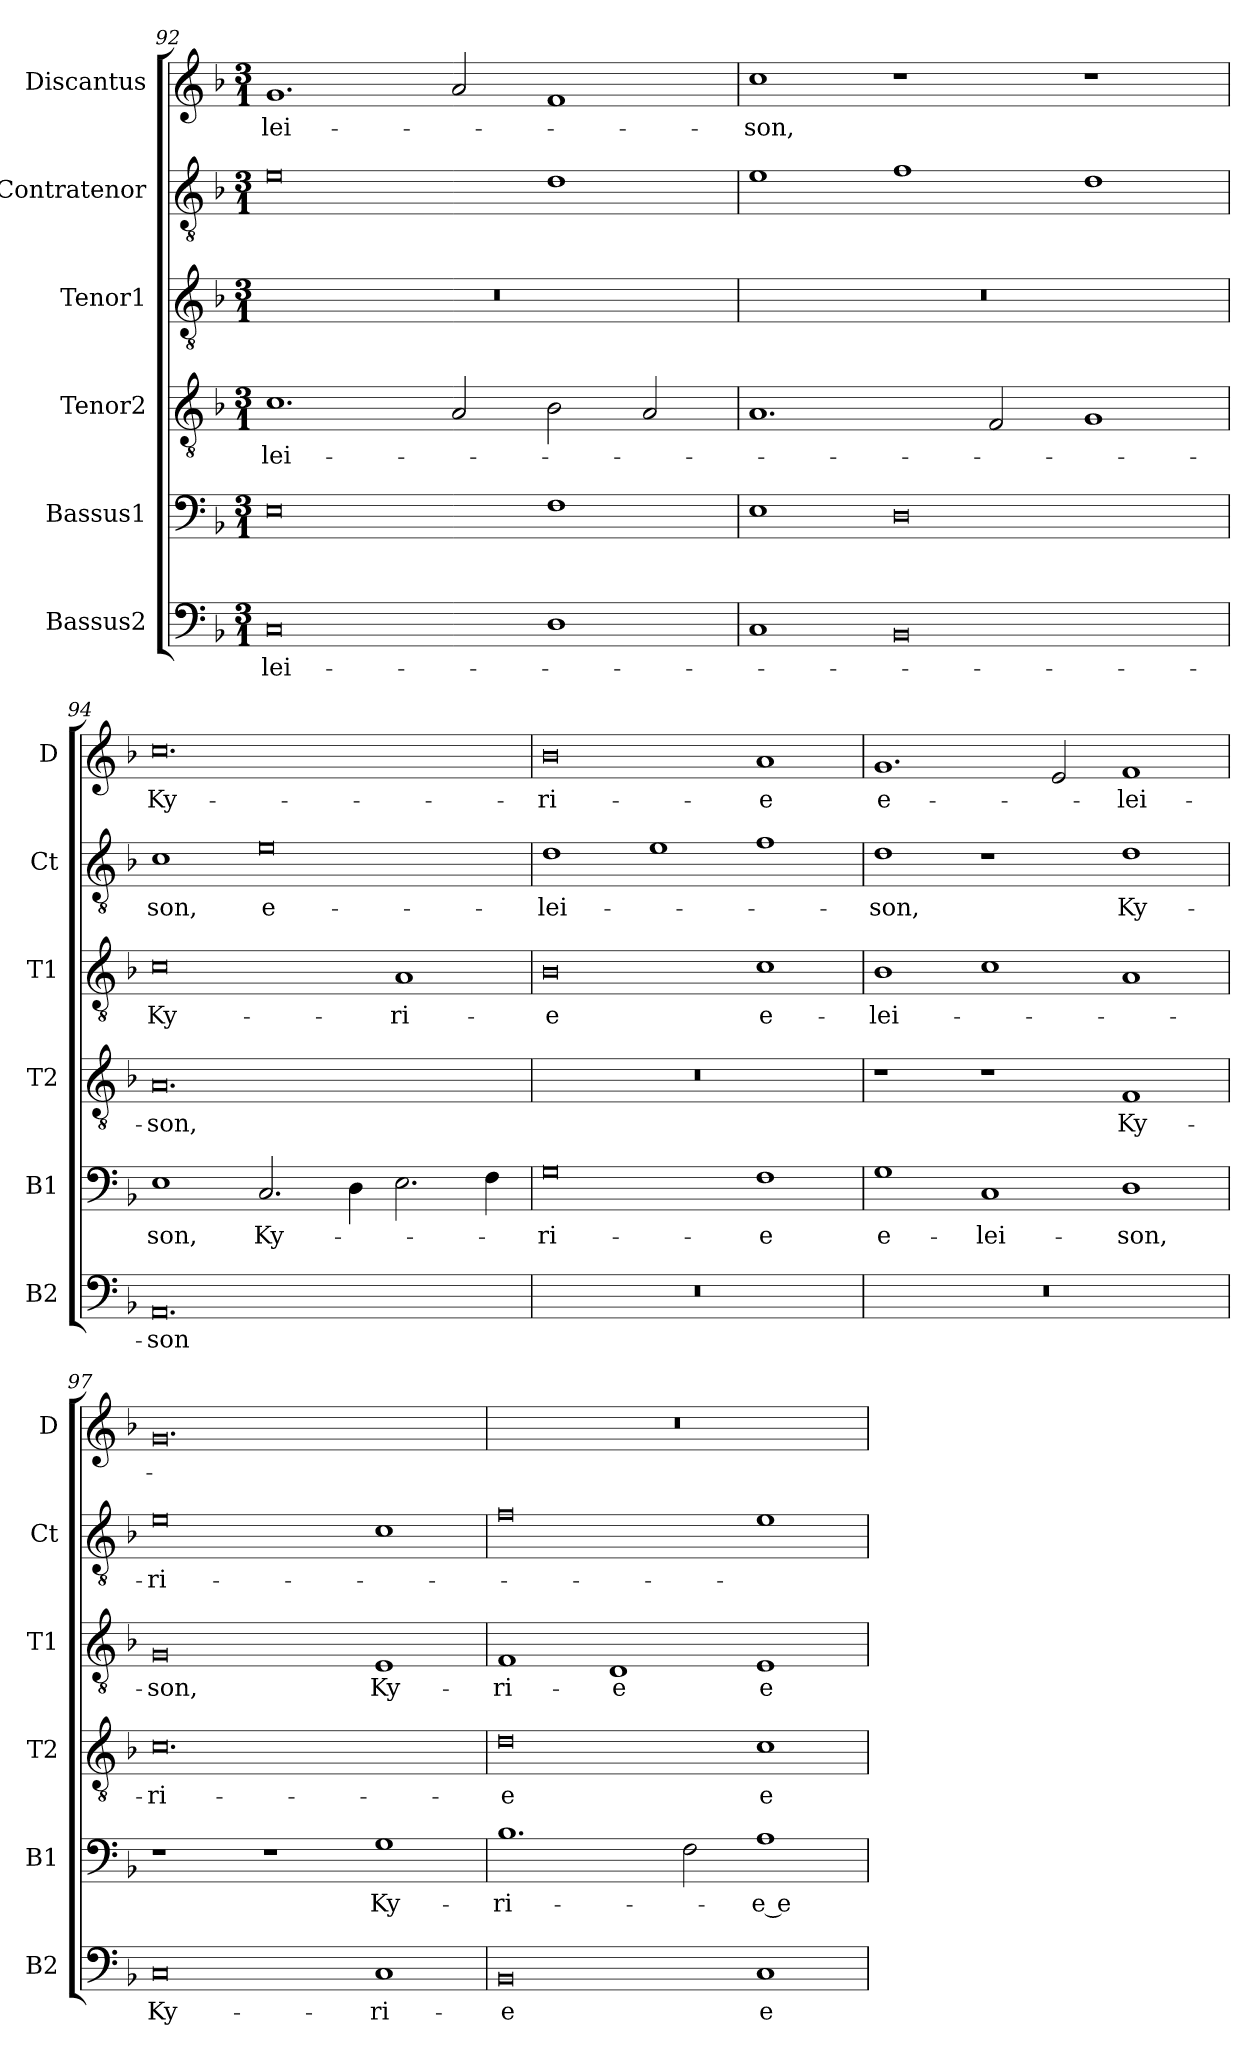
**kern	**text	**kern	**text	**kern	**text	**kern	**text	**kern	**text	**kern	**text
*part6	*part6	*part5	*part5	*part4	*part4	*part3	*part3	*part2	*part2	*part1	*part1
*staff6	*staff6	*staff5	*staff5	*staff4	*staff4	*staff3	*staff3	*staff2	*staff2	*staff1	*staff1
*I"Bassus2	*	*I"Bassus1	*	*I"Tenor2	*	*I"Tenor1	*	*I"Contratenor	*	*I"Discantus	*
*I'B2	*	*I'B1	*	*I'T2	*	*I'T1	*	*I'Ct	*	*I'D	*
*clefF4	*	*clefF4	*	*clefGv2	*	*clefGv2	*	*clefGv2	*	*clefG2	*
*k[b-]	*	*k[b-]	*	*k[b-]	*	*k[b-]	*	*k[b-]	*	*k[b-]	*
*M3/1	*	*M3/1	*	*M3/1	*	*M3/1	*	*M3/1	*	*M3/1	*
=92	=92	=92	=92	=92	=92	=92	=92	=92	=92	=92	=92
0C	-lei-	0E	.	1.c	-lei-	0.r	.	0e	.	1.g	-lei-
.	.	.	.	2A/	.	.	.	.	.	2a/	.
1D	.	1F	.	2B-\	.	.	.	1d	.	1f	.
.	.	.	.	2A/	.	.	.	.	.	.	.
=93	=93	=93	=93	=93	=93	=93	=93	=93	=93	=93	=93
1C	.	1E	.	1.A	.	0.r	.	1e	.	1cc	-son,
0BB-	.	0D	.	.	.	.	.	1f	.	1r	.
.	.	.	.	2F/	.	.	.	.	.	.	.
.	.	.	.	1G	.	.	.	1d	.	1r	.
=94	=94	=94	=94	=94	=94	=94	=94	=94	=94	=94	=94
0.AA	-son	1E	-son,	0.A	-son,	0c	Ky-	1c	-son,	0.cc	Ky-
.	.	2.C/	Ky-	.	.	.	.	0e	e-	.	.
.	.	4D\	.	.	.	.	.	.	.	.	.
.	.	2.E\	.	.	.	1A	-ri-	.	.	.	.
.	.	4F\	.	.	.	.	.	.	.	.	.
=95	=95	=95	=95	=95	=95	=95	=95	=95	=95	=95	=95
0.r	.	0G	-ri-	0.r	.	0B-	-e	1d	-lei-	0b-	-ri-
.	.	.	.	.	.	.	.	1e	.	.	.
.	.	1F	-e	.	.	1c	e-	1f	.	1a	-e
=96	=96	=96	=96	=96	=96	=96	=96	=96	=96	=96	=96
0.r	.	1G	e-	1r	.	1B-	-lei-	1d	-son,	1.g	e-
.	.	1C	-lei-	1r	.	1c	.	1r	.	.	.
.	.	.	.	.	.	.	.	.	.	2e/	.
.	.	1D	-son,	1F	Ky-	1A	.	1d	Ky-	1f	-lei-
=97	=97	=97	=97	=97	=97	=97	=97	=97	=97	=97	=97
0C	Ky-	1r	.	0.c	-ri-	0G	-son,	0e	-ri-	0.g	.
.	.	1r	.	.	.	.	.	.	.	.	.
1C	-ri-	1G	Ky-	.	.	1E	Ky-	1c	.	.	.
=98	=98	=98	=98	=98	=98	=98	=98	=98	=98	=98	=98
0BB-	-e	1.B-	-ri-	0d	-e	1F	-ri-	0f	.	0.r	.
.	.	.	.	.	.	1D	-e	.	.	.	.
.	.	2F\	.	.	.	.	.	.	.	.	.
1C	e-	1A	-e e-	1c	e-	1E	e-	1e	.	.	.
=	=	=	=	=	=	=	=	=	=	=	=
*-	*-	*-	*-	*-	*-	*-	*-	*-	*-	*-	*-
